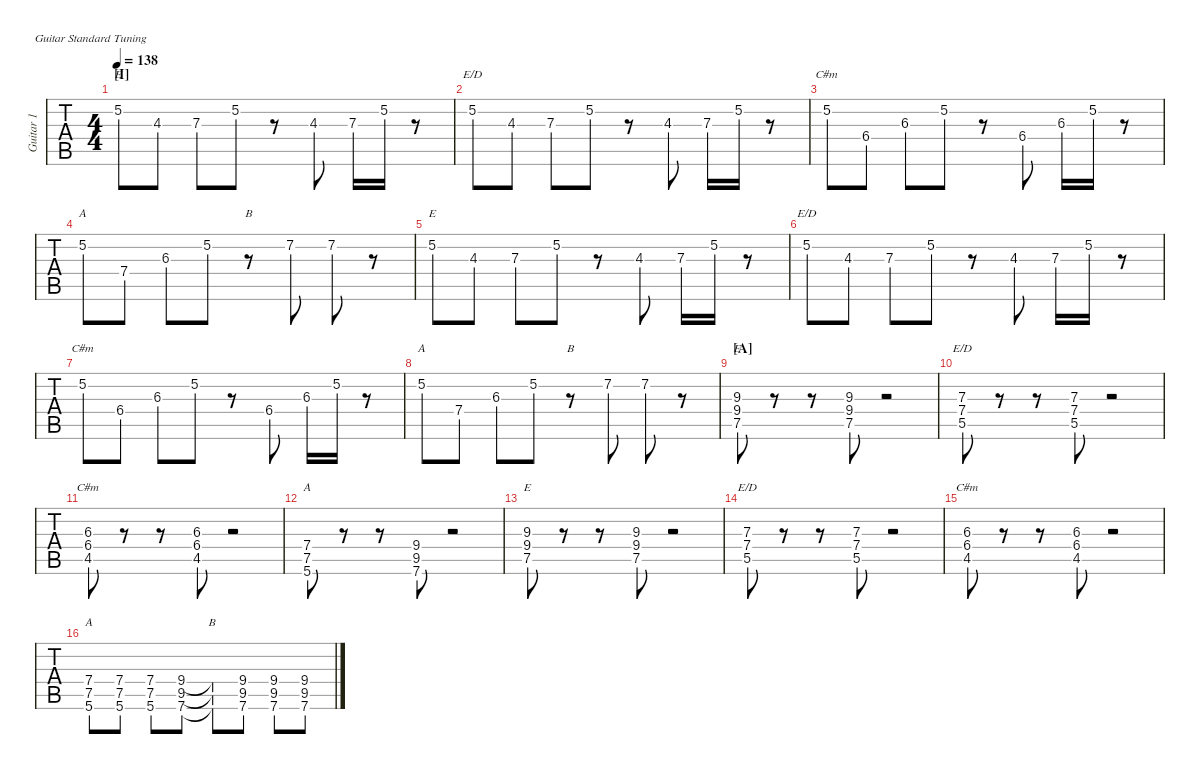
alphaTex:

\defaultSystemsLayout 4
\hideDynamics
\bracketExtendMode nobrackets
\track ("Guitar 1" "Guitar 1") {defaultSystemsLayout 4 instrument distortionguitar}
\staff {tabs}
\tuning (E4 B3 G3 D3 A2 E2)
\chord ("E" x 5 x x x x) {showdiagram false showfingering false}
\chord ("E/D" x 5 x x x x) {showdiagram false showfingering false}
\chord ("C#m" x 5 x x x x) {showdiagram false showfingering false}
\chord ("A" x 5 x x x x) {showdiagram false showfingering false}
\chord ("B" x x x x x x)
\chord ("C#m" x x 6 6 4 x) {firstfret 4 showdiagram false showfingering false}
\chord ("B" x x x 9 9 7) {firstfret 7 showdiagram false showfingering false}
\chord ("E" x x 9 9 7 x) {firstfret 7 showdiagram false showfingering false}
\chord ("E/D" x x 7 7 5 x) {firstfret 5 showdiagram false showfingering false}
\chord ("A" x x x 7 7 5) {firstfret 5 showdiagram false showfingering false}
\ts (4 4)
\section ("I" "")
\tempo 138
\clef g2
\ks c
5.2.8{ch "E" dy mf} 4.3.8 7.3.8 5.2.8 r.8 4.3.8 7.3.16 5.2.16 r.8 |
5.2.8{ch "E/D"} 4.3.8 7.3.8 5.2.8 r.8 4.3.8 7.3.16 5.2.16 r.8 |
5.2.8{ch "C#m"} 6.4{acc #}.8 6.3{acc #}.8 5.2.8 r.8 6.4{acc #}.8 6.3{acc #}.16 5.2.16 r.8 |
5.2.8{ch "A"} 7.4.8 6.3{acc #}.8 5.2.8 r.8{ch "B"} 7.2{st acc #}.8 7.2{st acc #}.8 r.8 |
5.2.8{ch "E"} 4.3.8 7.3.8 5.2.8 r.8 4.3.8 7.3.16 5.2.16 r.8 |
5.2.8{ch "E/D"} 4.3.8 7.3.8 5.2.8 r.8 4.3.8 7.3.16 5.2.16 r.8 |
5.2.8{ch "C#m"} 6.4{acc #}.8 6.3{acc #}.8 5.2.8 r.8 6.4{acc #}.8 6.3{acc #}.16 5.2.16 r.8 |
5.2.8{ch "A"} 7.4.8 6.3{acc #}.8 5.2.8 r.8{ch "B"} 7.2{st acc #}.8 7.2{st acc #}.8 r.8 |
\section ("A" "")
(9.3 9.4 7.5).8{ch "E"} r.8 r.8 (9.3 9.4 7.5).8 r.2 |
(7.3 7.4 5.5).8{ch "E/D"} r.8 r.8 (7.3 7.4 5.5).8 r.2 |
(6.3{acc #} 6.4{acc #} 4.5{acc #}).8{ch "C#m"} r.8 r.8 (6.3{acc #} 6.4{acc #} 4.5{acc #}).8 r.2 |
(7.4 7.5 5.6).8{ch "A"} r.8 r.8 (9.4 9.5{acc #} 7.6).8 r.2 |
(9.3 9.4 7.5).8{ch "E"} r.8 r.8 (9.3 9.4 7.5).8 r.2 |
(7.3 7.4 5.5).8{ch "E/D"} r.8 r.8 (7.3 7.4 5.5).8 r.2 |
(6.3{acc #} 6.4{acc #} 4.5{acc #}).8{ch "C#m"} r.8 r.8 (6.3{acc #} 6.4{acc #} 4.5{acc #}).8 r.2 |
(7.4 7.5 5.6).8{ch "A"} (5.6 7.5 7.4).8 (7.4 7.5 5.6).8 (7.6 9.5{acc #} 9.4).8 (9.4{t} 9.5{t acc #} 7.6{t}).8{ch "B"} (9.4 9.5{acc #} 7.6).8 (9.4 9.5{acc #} 7.6).8 (9.4 9.5{acc #} 7.6).8
